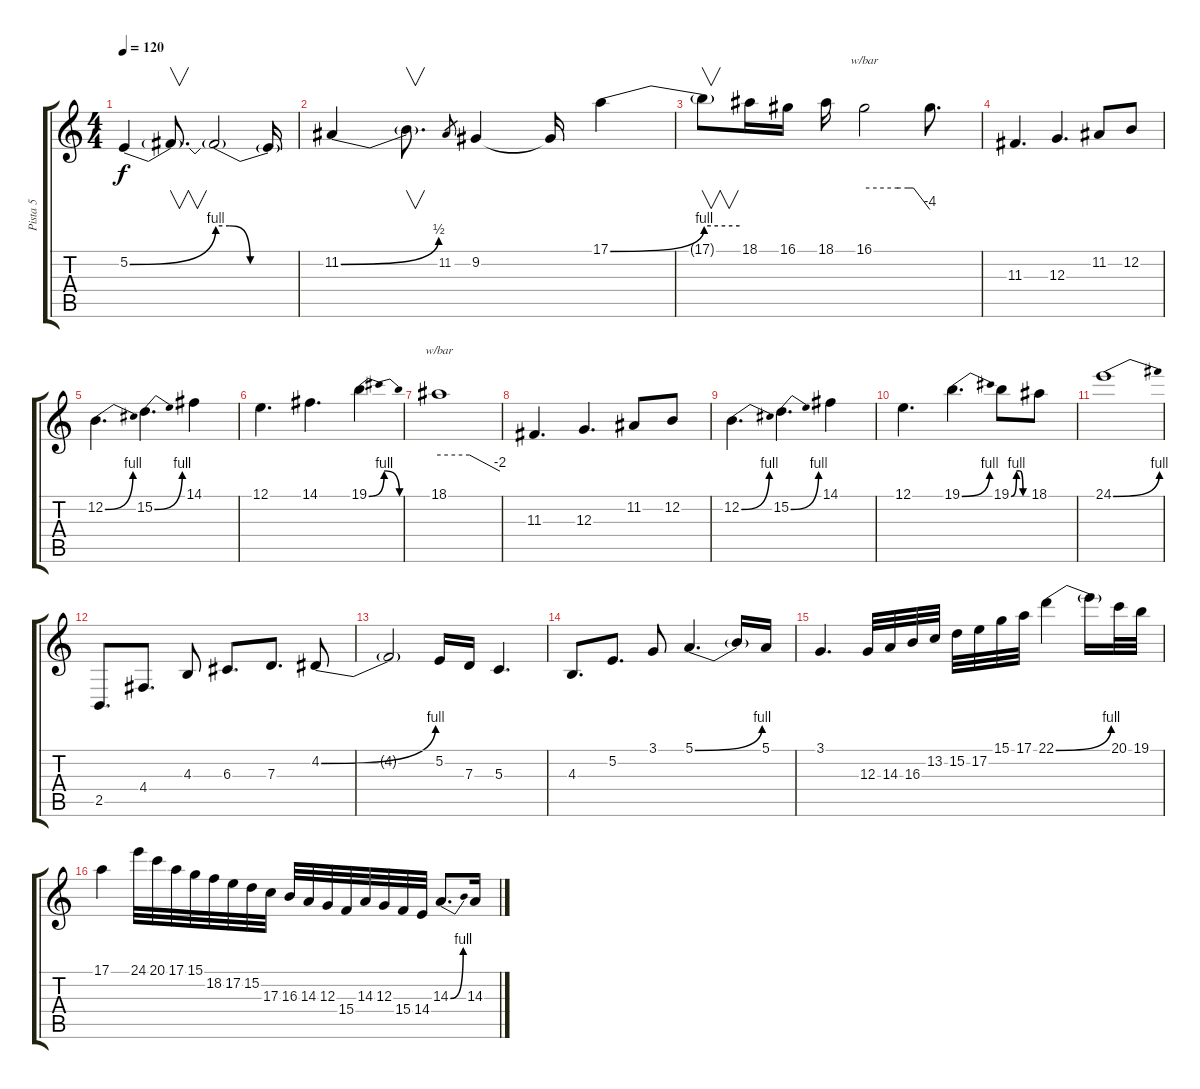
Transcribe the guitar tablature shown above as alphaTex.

\track ("Pista 5" "Pista 5") {instrument lead2sawtooth}
\staff {score tabs}
\tuning (E4 B3 G3 D3 A2 E2) {hide}
\ts (4 4)
\tempo 120
\clef g2
\ks c
5.2{be (bend 0 0 60 4)}.4{dy f} 5.2{t}.8{v d} 5.2{be (custom 0 4 10 4 25 0 41 0 60 0) t}.2 5.2{t}.16 |
11.2{be (bend 0 0 60 2)}.4 11.2{t}.8{v d} 11.2.8{gr} 9.2.4 9.2{t}.16 17.1{be (bend 0 0 60 4)}.4 |
17.1{be (hold 0 4 60 4) t}.8{v} 18.1.16 16.1.16 18.1.16 16.1.2{tbe (custom default 0 0 31 0 40 0 45 0 60 -16)} 16.1{t}.8{d} |
11.3.4{d} 12.3.4{d} 11.2.8 12.2.8 |
12.2{be (bend 0 0 60 4)}.4{d} 15.2{be (bend 0 0 60 4)}.4{d} 14.1.4 |
12.1.4{d} 14.1.4{d} 19.1{be (bendrelease 0 0 20 4 30 4 60 0)}.4 |
18.1.1{tbe (custom default 0 0 30 0 60 -8)} |
11.3.4{d} 12.3.4{d} 11.2.8 12.2.8 |
12.2{be (bend 0 0 60 4)}.4{d} 15.2{be (bend 0 0 60 4)}.4{d} 14.1.4 |
12.1.4{d} 19.1{be (bend 0 0 60 4)}.4{d} 19.1{be (custom 0 0 20 4 32 4 44 0 60 0)}.8 18.1.8 |
24.1{be (bend 0 0 60 4)}.1 |
2.5.8{d} 4.4.8{d} 4.3.8 6.3.8{d} 7.3.8{d} 4.2{be (bend 0 0 60 4)}.8 |
4.2{t}.2 5.2.16 7.3.16 5.3.4{d} |
4.3.8{d} 5.2.8{d} 3.1.8 5.1{be (bend 0 0 60 4)}.4{d} 5.1{t}.16 5.1.16 |
3.1.4{d} 12.3.32 14.3.32 16.3.32 13.2.32 15.2.32 17.2.32 15.1.32 17.1.32 22.1{be (bend 0 0 60 4)}.4 22.1{t}.16 20.1.32 19.1.32 |
17.1.4 24.1.32 20.1.32 17.1.32 15.1.32 18.2.32 17.2.32 15.2.32 17.3.32 16.3.32 14.3.32 12.3.32 15.4.32 14.3.32 12.3.32 15.4.32 14.4.32 14.3{be (bend 0 0 60 4)}.8{d} 14.3.16
